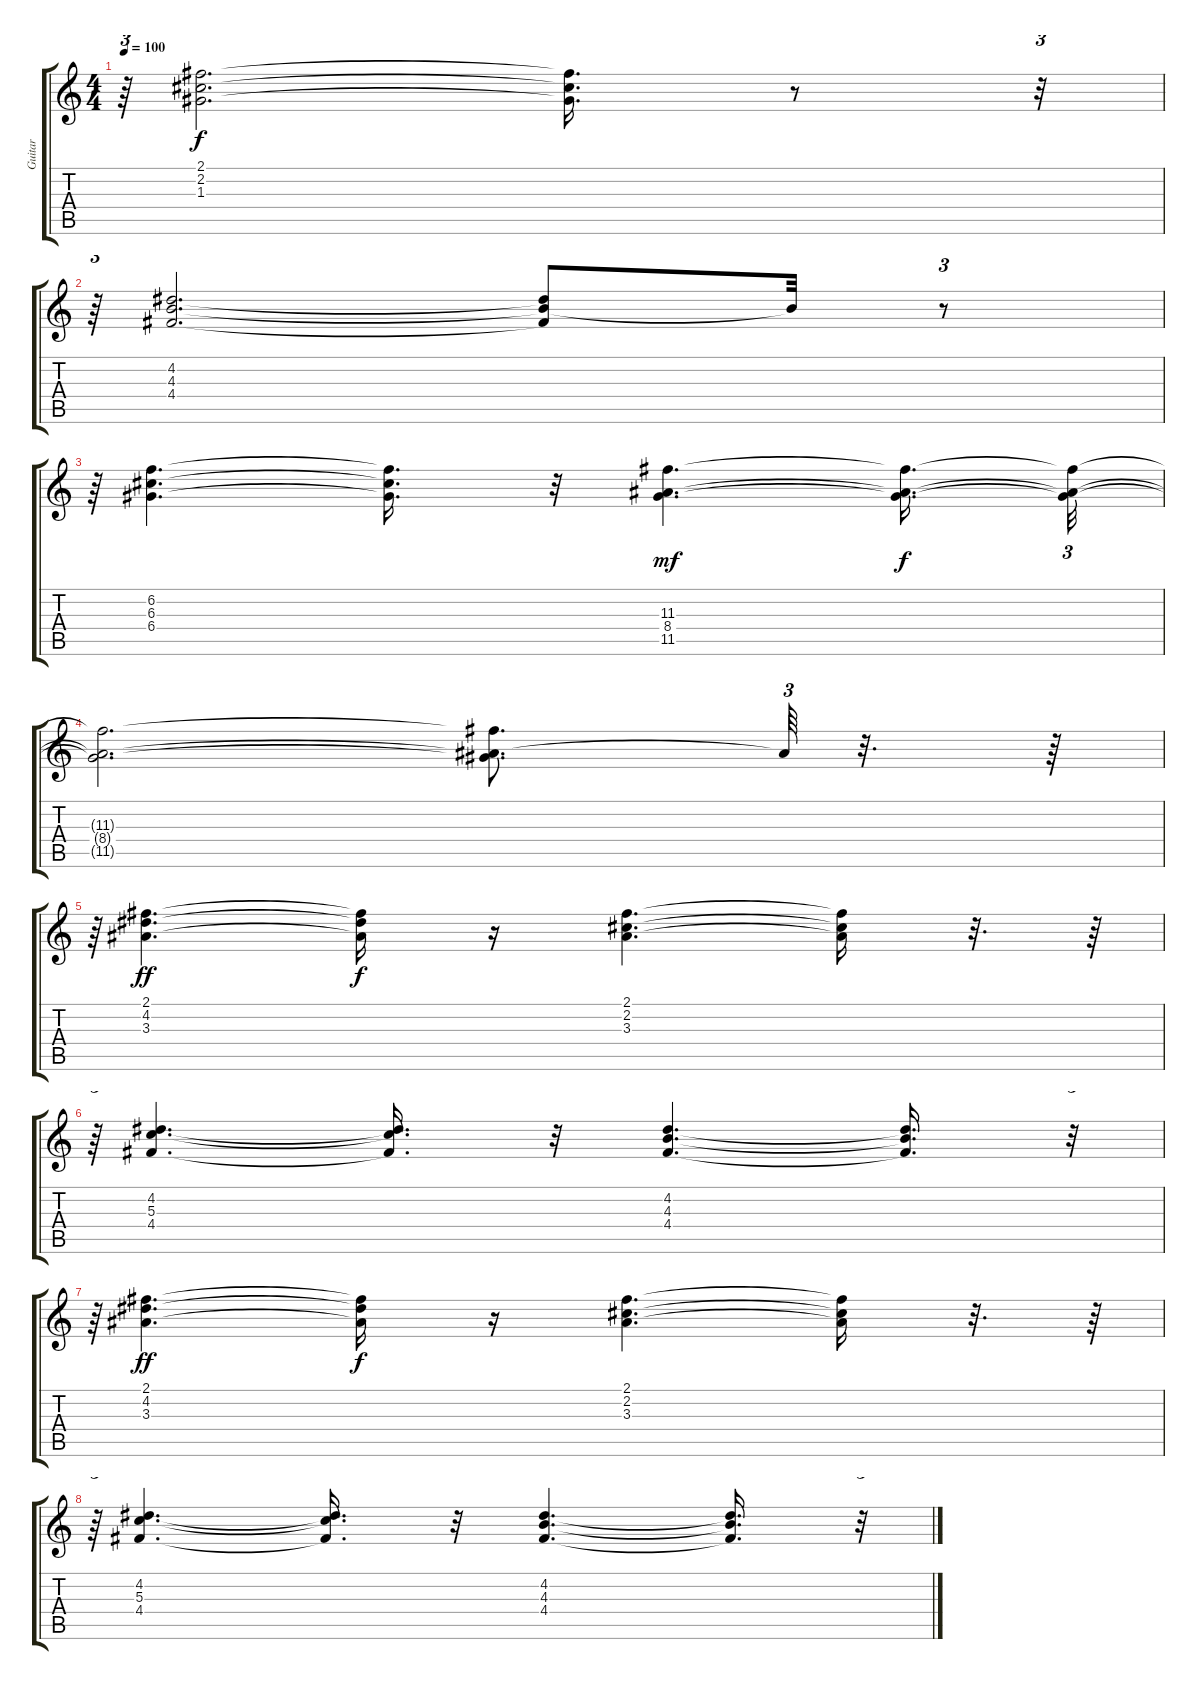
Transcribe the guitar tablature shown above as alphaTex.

\track ("Guitar" "Guitar") {instrument electricguitarmuted}
\staff {score tabs}
\tuning (E4 B3 G3 D3 A2 E2) {hide}
\ts (4 4)
\tempo 100
\clef g2
\ks c
r.64{tu (3 2) dy f} (2.1 2.2 1.3).2{d} (2.1{t} 2.2{t} 1.3{t}).16{d} r.8 r.32{tu (3 2)} |
r.64{tu (3 2)} (4.2 4.3 4.4).2{d} (4.2{t} 4.3{t} 4.4{t}).8 4.3{t}.32 r.8{tu (3 2)} |
r.64{tu (3 2)} (6.2 6.3 6.4).4{d} (6.2{t} 6.3{t} 6.4{t}).16{d} r.32 (11.3 8.4 11.5).4{d dy mf} (11.3{t} 8.4{t} 11.5{t}).16{d dy f} (11.3{t} 8.4{t} 11.5{t}).32{tu (3 2)} |
(11.3{t} 8.4{t} 11.5{t}).2{d} (11.3{t} 8.4{t} 11.5{t}).8{d} 8.4{t}.64{tu (3 2)} r.32{d} r.64 |
r.64{tu (3 2)} (2.1 4.2 3.3).4{d dy ff} (2.1{t} 4.2{t} 3.3{t}).16{dy f} r.16 (2.1 2.2 3.3).4{d} (2.1{t} 2.2{t} 3.3{t}).16 r.32{d} r.64 |
r.64{tu (3 2)} (4.2 5.3 4.4).4{d} (4.2{t} 5.3{t} 4.4{t}).16{d} r.32 (4.2 4.3 4.4).4{d} (4.2{t} 4.3{t} 4.4{t}).16{d} r.32{tu (3 2)} |
r.64{tu (3 2)} (2.1 4.2 3.3).4{d dy ff} (2.1{t} 4.2{t} 3.3{t}).16{dy f} r.16 (2.1 2.2 3.3).4{d} (2.1{t} 2.2{t} 3.3{t}).16 r.32{d} r.64 |
r.64{tu (3 2)} (4.2 5.3 4.4).4{d} (4.2{t} 5.3{t} 4.4{t}).16{d} r.32 (4.2 4.3 4.4).4{d} (4.2{t} 4.3{t} 4.4{t}).16{d} r.32{tu (3 2)}
